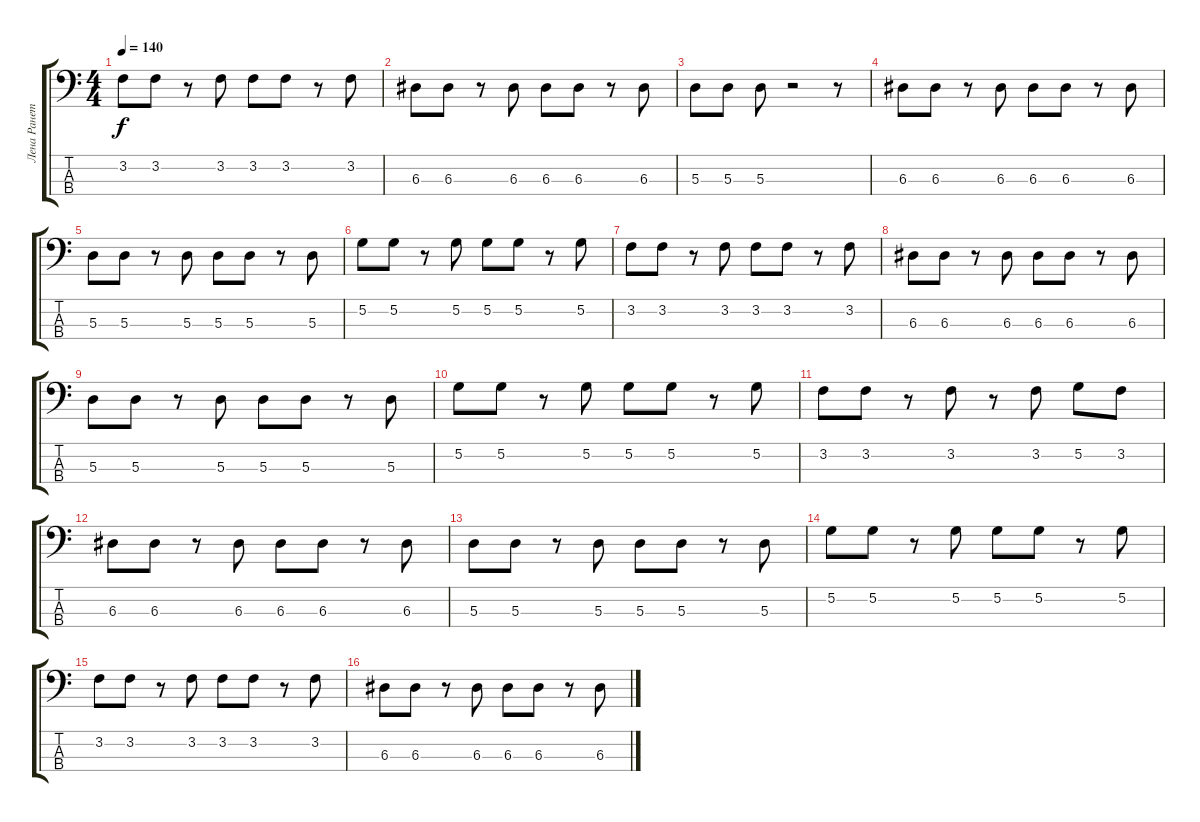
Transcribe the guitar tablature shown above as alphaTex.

\track ("Лена Ранетка" "Лена Ранет") {instrument electricbassfinger}
\staff {score tabs}
\tuning (G2 D2 A1 E1) {hide}
\ts (4 4)
\tempo 140
\clef f4
\ks c
3.2.8{dy f} 3.2.8 r.8 3.2.8 3.2.8 3.2.8 r.8 3.2.8 |
6.3.8 6.3.8 r.8 6.3.8 6.3.8 6.3.8 r.8 6.3.8 |
5.3.8 5.3.8 5.3.8 r.2 r.8 |
6.3.8 6.3.8 r.8 6.3.8 6.3.8 6.3.8 r.8 6.3.8 |
5.3.8 5.3.8 r.8 5.3.8 5.3.8 5.3.8 r.8 5.3.8 |
5.2.8 5.2.8 r.8 5.2.8 5.2.8 5.2.8 r.8 5.2.8 |
3.2.8 3.2.8 r.8 3.2.8 3.2.8 3.2.8 r.8 3.2.8 |
6.3.8 6.3.8 r.8 6.3.8 6.3.8 6.3.8 r.8 6.3.8 |
5.3.8 5.3.8 r.8 5.3.8 5.3.8 5.3.8 r.8 5.3.8 |
5.2.8 5.2.8 r.8 5.2.8 5.2.8 5.2.8 r.8 5.2.8 |
3.2.8 3.2.8 r.8 3.2.8 r.8 3.2.8 5.2.8 3.2.8 |
6.3.8 6.3.8 r.8 6.3.8 6.3.8 6.3.8 r.8 6.3.8 |
5.3.8 5.3.8 r.8 5.3.8 5.3.8 5.3.8 r.8 5.3.8 |
5.2.8 5.2.8 r.8 5.2.8 5.2.8 5.2.8 r.8 5.2.8 |
3.2.8 3.2.8 r.8 3.2.8 3.2.8 3.2.8 r.8 3.2.8 |
6.3.8 6.3.8 r.8 6.3.8 6.3.8 6.3.8 r.8 6.3.8
